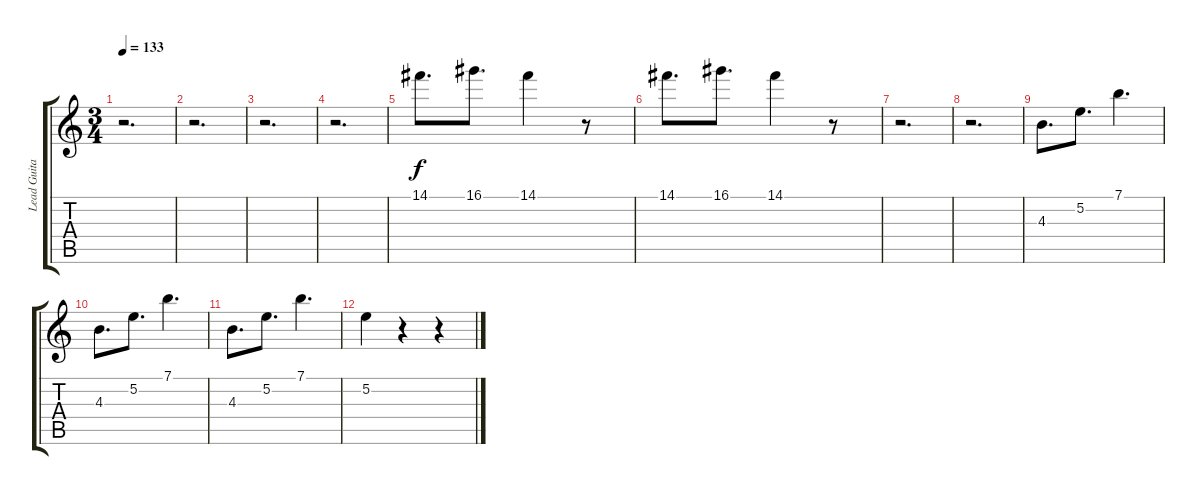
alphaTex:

\track ("Lead Guitar" "Lead Guita") {instrument distortionguitar}
\staff {score tabs}
\tuning (E4 B3 G3 D3 A2 E2) {hide}
\ts (3 4)
\tempo 133
\clef g2
\ks c
r.2{d dy f} |
r.2{d} |
r.2{d} |
r.2{d} |
14.1.8{d} 16.1.8{d} 14.1.4 r.8 |
14.1.8{d} 16.1.8{d} 14.1.4 r.8 |
r.2{d} |
r.2{d} |
4.3.8{d} 5.2.8{d} 7.1.4{d} |
4.3.8{d} 5.2.8{d} 7.1.4{d} |
4.3.8{d} 5.2.8{d} 7.1.4{d} |
5.2.4 r.4 r.4
